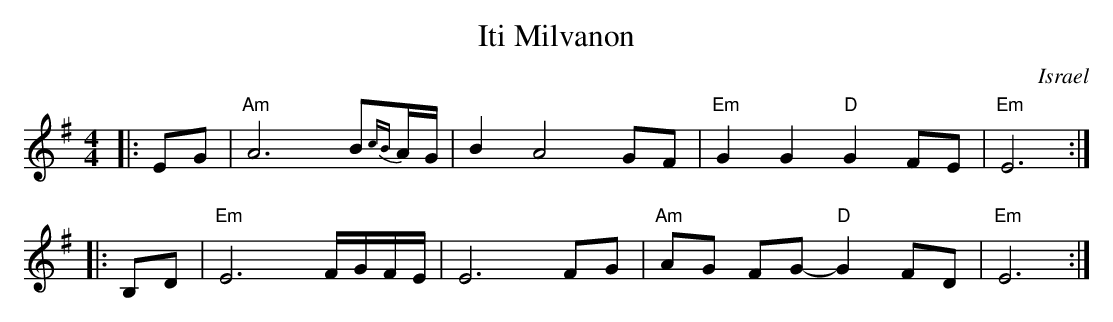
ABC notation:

X:1
T: Iti Milvanon
O: Israel
M: 4/4
L: 1/8
K: Em
|: EG  | "Am"A6 B{cB}A/G/ | B2 A4 GF | "Em"G2 G2 "D"G2 FE | "Em"E6 :|
|: B,D | "Em"E6 F/G/F/E/ | E6 FG | "Am"AG FG- "D"G2 FD | "Em"E6 :|
